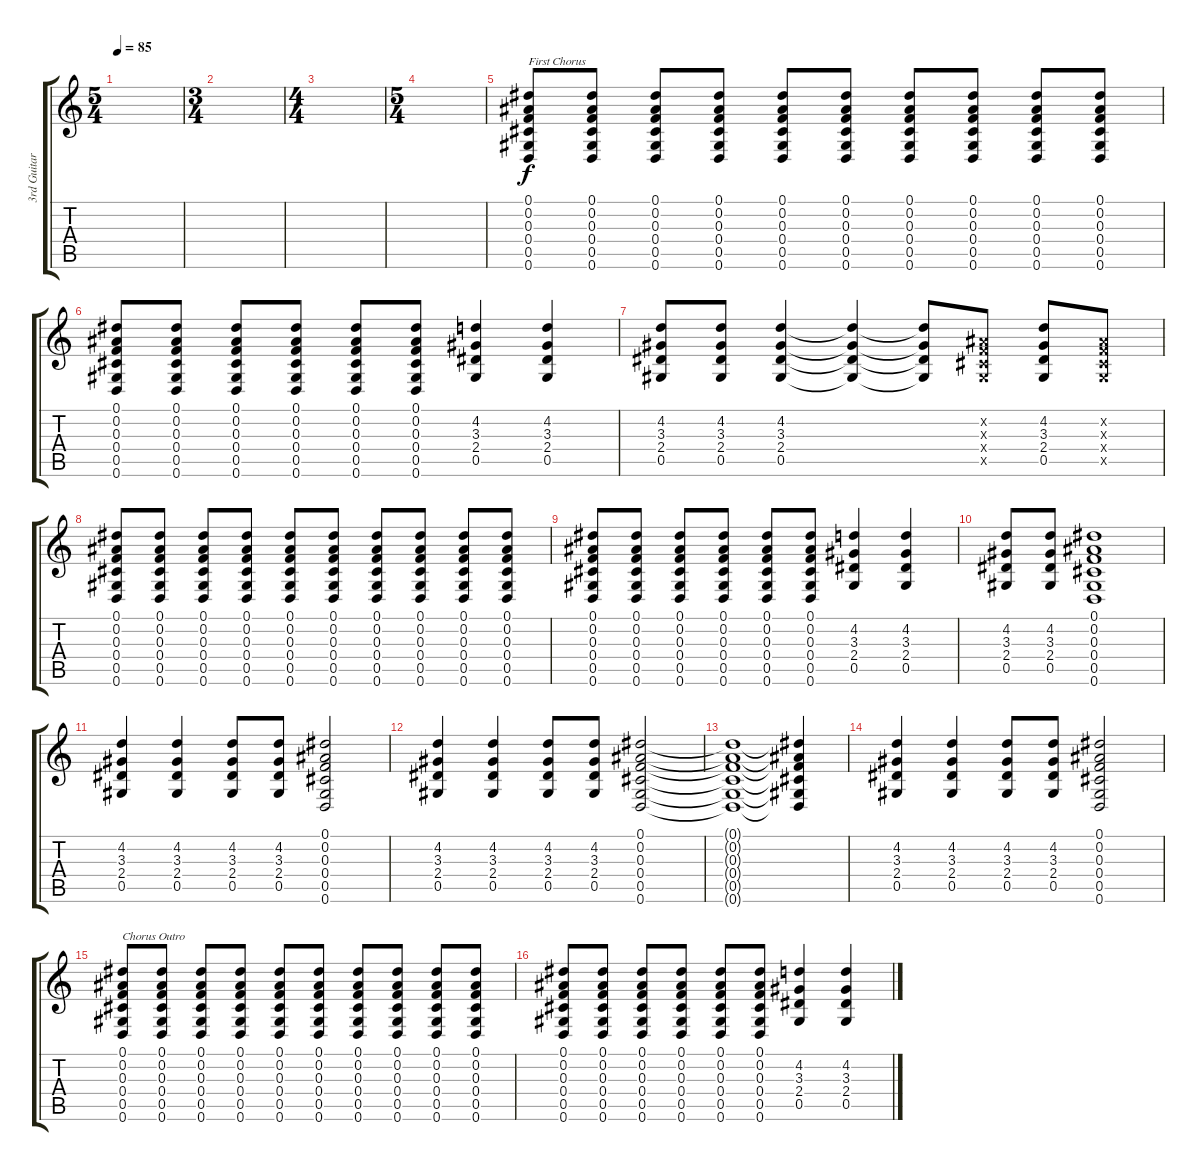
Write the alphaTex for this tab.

\track ("3rd Guitar" "3rd Guitar") {instrument distortionguitar}
\staff {score tabs}
\tuning (Eb4 Bb3 F3 Db3 Ab2 D2) {hide}
\ts (5 4)
\tempo 85
\clef g2
\ks c
|
\ts (3 4)
|
\ts (4 4)
|
\ts (5 4)
|
(0.1 0.2 0.3 0.4 0.5 0.6).8{txt "First Chorus"} (0.1 0.2 0.3 0.4 0.5 0.6).8 (0.1 0.2 0.3 0.4 0.5 0.6).8 (0.1 0.2 0.3 0.4 0.5 0.6).8 (0.1 0.2 0.3 0.4 0.5 0.6).8 (0.1 0.2 0.3 0.4 0.5 0.6).8 (0.1 0.2 0.3 0.4 0.5 0.6).8 (0.1 0.2 0.3 0.4 0.5 0.6).8 (0.1 0.2 0.3 0.4 0.5 0.6).8 (0.1 0.2 0.3 0.4 0.5 0.6).8 |
(0.1 0.2 0.3 0.4 0.5 0.6).8 (0.1 0.2 0.3 0.4 0.5 0.6).8 (0.1 0.2 0.3 0.4 0.5 0.6).8 (0.1 0.2 0.3 0.4 0.5 0.6).8 (0.1 0.2 0.3 0.4 0.5 0.6).8 (0.1 0.2 0.3 0.4 0.5 0.6).8 (4.2 3.3 2.4 0.5).4 (4.2 3.3 2.4 0.5).4 |
(4.2 3.3 2.4 0.5).8 (4.2 3.3 2.4 0.5).8 (4.2 3.3 2.4 0.5).4 (4.2{t} 3.3{t} 2.4{t} 0.5{t}).4 (4.2{t} 3.3{t} 2.4{t} 0.5{t}).8 (0.2{x} 0.3{x} 0.4{x} 0.5{x}).8 (4.2 3.3 2.4 0.5).8 (0.2{x} 0.3{x} 0.4{x} 0.5{x}).8 |
(0.1 0.2 0.3 0.4 0.5 0.6).8 (0.1 0.2 0.3 0.4 0.5 0.6).8 (0.1 0.2 0.3 0.4 0.5 0.6).8 (0.1 0.2 0.3 0.4 0.5 0.6).8 (0.1 0.2 0.3 0.4 0.5 0.6).8 (0.1 0.2 0.3 0.4 0.5 0.6).8 (0.1 0.2 0.3 0.4 0.5 0.6).8 (0.1 0.2 0.3 0.4 0.5 0.6).8 (0.1 0.2 0.3 0.4 0.5 0.6).8 (0.1 0.2 0.3 0.4 0.5 0.6).8 |
(0.1 0.2 0.3 0.4 0.5 0.6).8 (0.1 0.2 0.3 0.4 0.5 0.6).8 (0.1 0.2 0.3 0.4 0.5 0.6).8 (0.1 0.2 0.3 0.4 0.5 0.6).8 (0.1 0.2 0.3 0.4 0.5 0.6).8 (0.1 0.2 0.3 0.4 0.5 0.6).8 (4.2 3.3 2.4 0.5).4 (4.2 3.3 2.4 0.5).4 |
(4.2 3.3 2.4 0.5).8 (4.2 3.3 2.4 0.5).8 (0.1 0.2 0.3 0.4 0.5 0.6).1 |
(4.2 3.3 2.4 0.5).4 (4.2 3.3 2.4 0.5).4 (4.2 3.3 2.4 0.5).8 (4.2 3.3 2.4 0.5).8 (0.1 0.2 0.3 0.4 0.5 0.6).2 |
(4.2 3.3 2.4 0.5).4 (4.2 3.3 2.4 0.5).4 (4.2 3.3 2.4 0.5).8 (4.2 3.3 2.4 0.5).8 (0.1 0.2 0.3 0.4 0.5 0.6).2 |
(0.1{t} 0.2{t} 0.3{t} 0.4{t} 0.5{t} 0.6{t}).1 (0.1{t} 0.2{t} 0.3{t} 0.4{t} 0.5{t} 0.6{t}).4 |
(4.2 3.3 2.4 0.5).4 (4.2 3.3 2.4 0.5).4 (4.2 3.3 2.4 0.5).8 (4.2 3.3 2.4 0.5).8 (0.1 0.2 0.3 0.4 0.5 0.6).2 |
(0.1 0.2 0.3 0.4 0.5 0.6).8{txt "Chorus Outro"} (0.1 0.2 0.3 0.4 0.5 0.6).8 (0.1 0.2 0.3 0.4 0.5 0.6).8 (0.1 0.2 0.3 0.4 0.5 0.6).8 (0.1 0.2 0.3 0.4 0.5 0.6).8 (0.1 0.2 0.3 0.4 0.5 0.6).8 (0.1 0.2 0.3 0.4 0.5 0.6).8 (0.1 0.2 0.3 0.4 0.5 0.6).8 (0.1 0.2 0.3 0.4 0.5 0.6).8 (0.1 0.2 0.3 0.4 0.5 0.6).8 |
(0.1 0.2 0.3 0.4 0.5 0.6).8 (0.1 0.2 0.3 0.4 0.5 0.6).8 (0.1 0.2 0.3 0.4 0.5 0.6).8 (0.1 0.2 0.3 0.4 0.5 0.6).8 (0.1 0.2 0.3 0.4 0.5 0.6).8 (0.1 0.2 0.3 0.4 0.5 0.6).8 (4.2 3.3 2.4 0.5).4 (4.2 3.3 2.4 0.5).4
